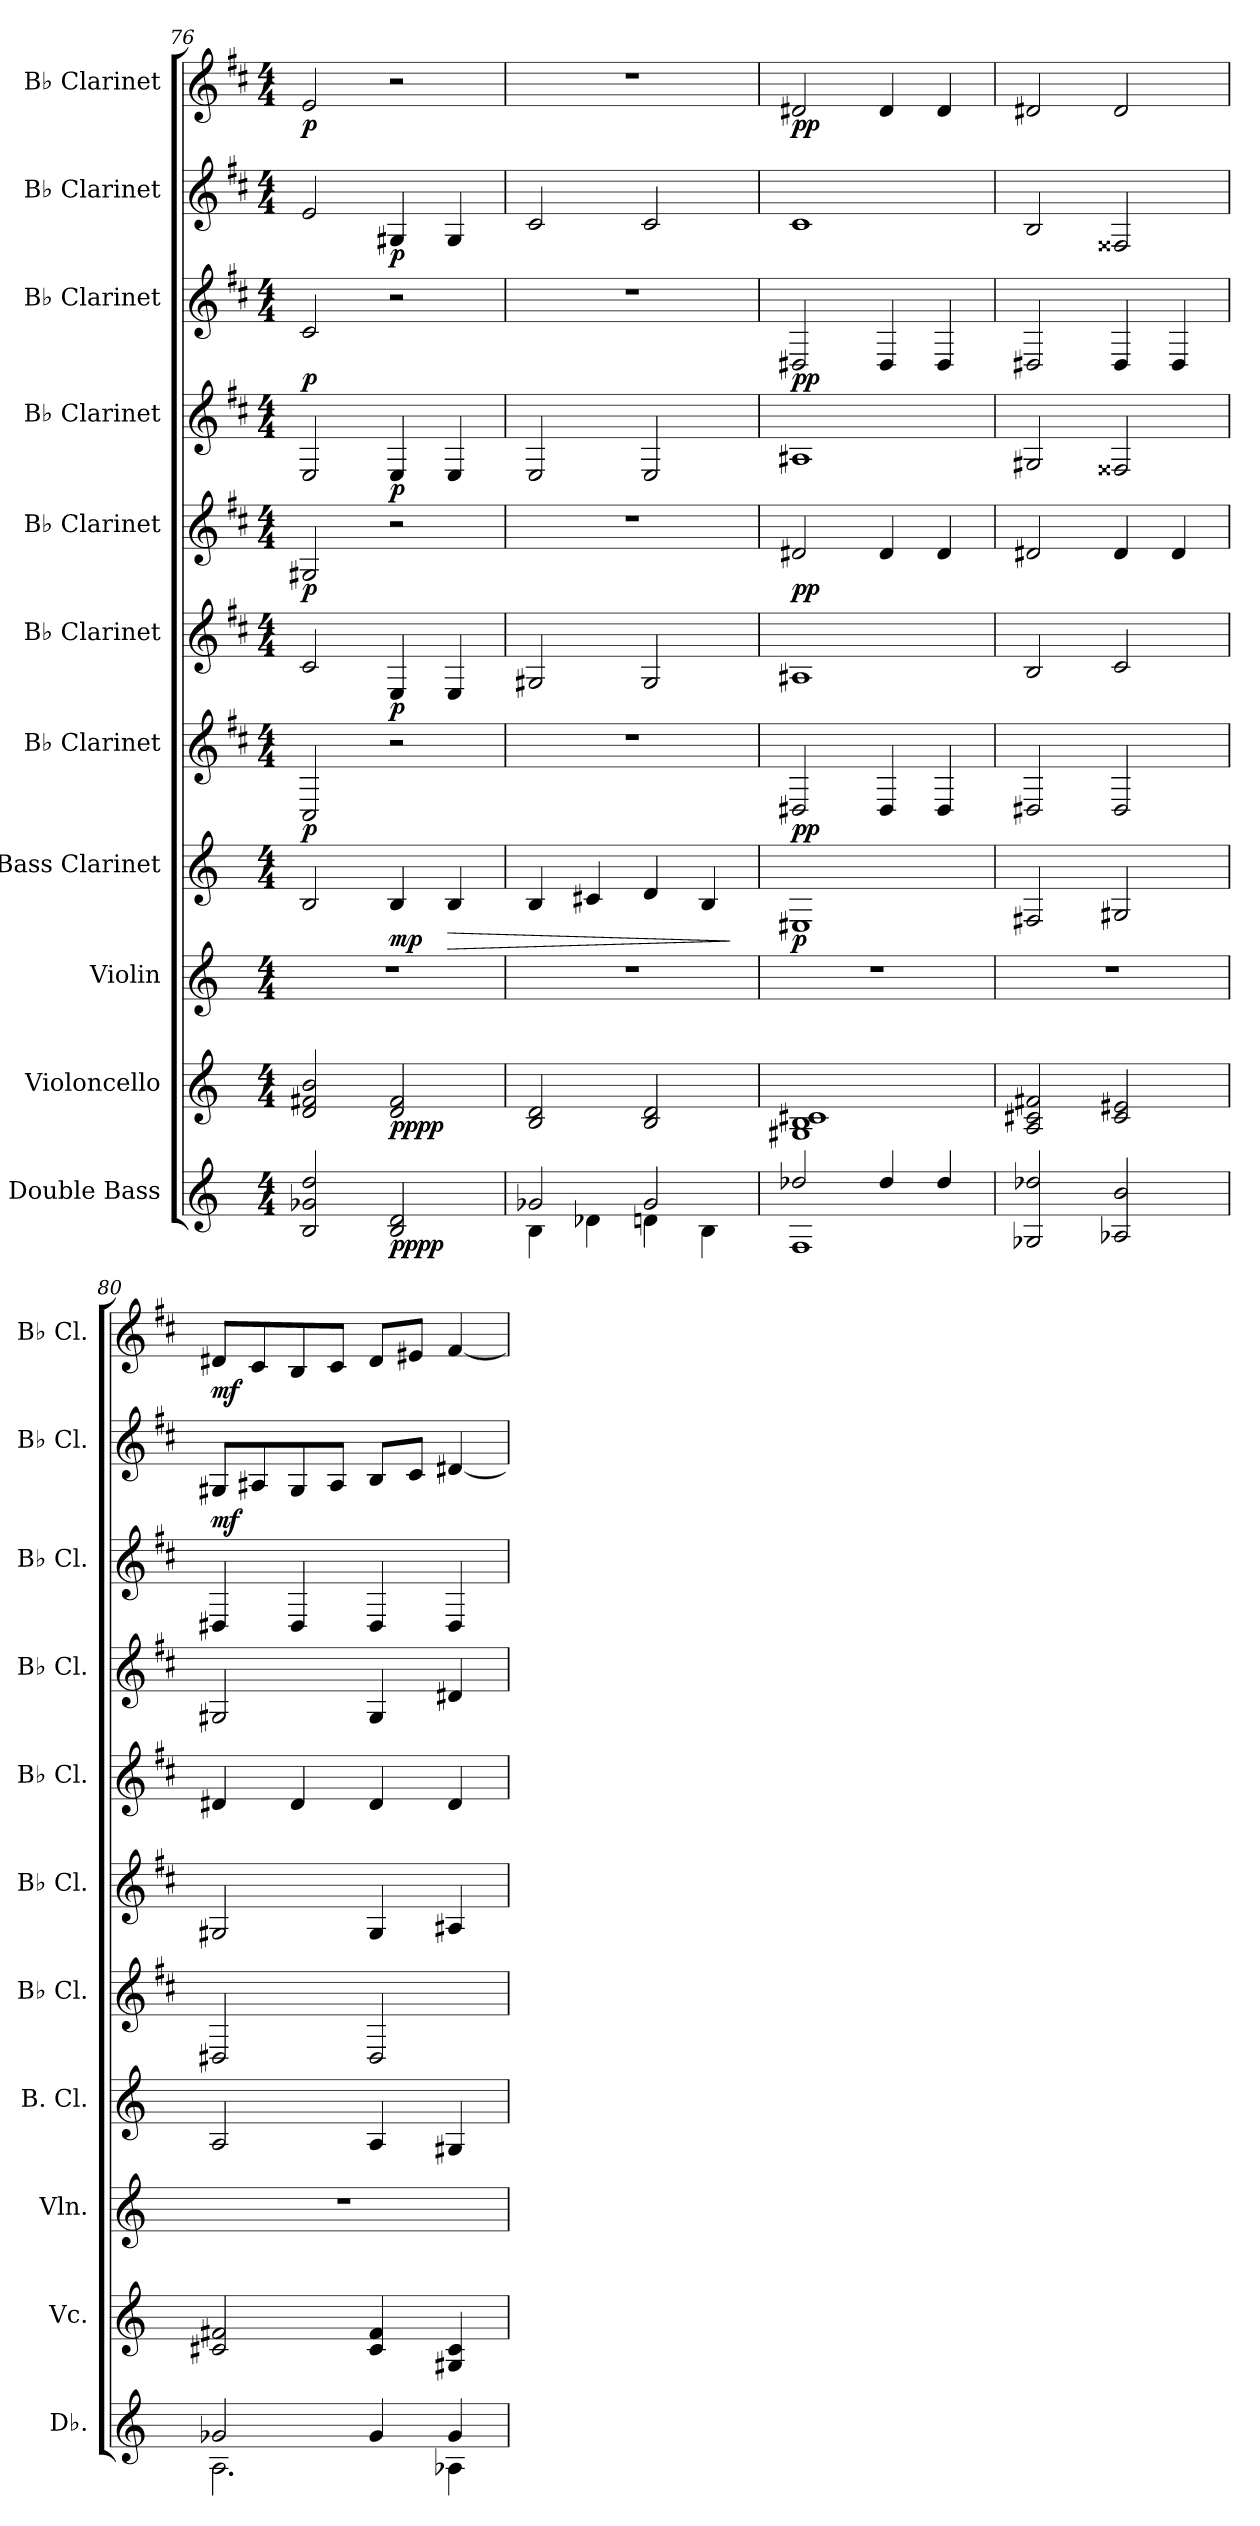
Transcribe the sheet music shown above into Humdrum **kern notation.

**kern	**dynam	**kern	**dynam	**kern	**kern	**dynam	**kern	**dynam	**kern	**dynam	**kern	**dynam	**kern	**dynam	**kern	**dynam	**kern	**dynam	**kern	**dynam
*part11	*part11	*part10	*part10	*part9	*part8	*part8	*part7	*part7	*part6	*part6	*part5	*part5	*part4	*part4	*part3	*part3	*part2	*part2	*part1	*part1
*staff11	*staff11	*staff10	*staff10	*staff9	*staff8	*staff8	*staff7	*staff7	*staff6	*staff6	*staff5	*staff5	*staff4	*staff4	*staff3	*staff3	*staff2	*staff2	*staff1	*staff1
*I"Double Bass	*	*I"Violoncello	*	*I"Violin	*I"Bass Clarinet	*	*I"B♭ Clarinet	*	*I"B♭ Clarinet	*	*I"B♭ Clarinet	*	*I"B♭ Clarinet	*	*I"B♭ Clarinet	*	*I"B♭ Clarinet	*	*I"B♭ Clarinet	*
*I'Db.	*	*I'Vc.	*	*I'Vln.	*I'B. Cl.	*	*I'B♭ Cl.	*	*I'B♭ Cl.	*	*I'B♭ Cl.	*	*I'B♭ Cl.	*	*I'B♭ Cl.	*	*I'B♭ Cl.	*	*I'B♭ Cl.	*
*clefG2	*	*clefG2	*	*clefG2	*clefG2	*	*clefG2	*	*clefG2	*	*clefG2	*	*clefG2	*	*clefG2	*	*clefG2	*	*clefG2	*
*ITrd7c12	*	*	*	*	*ITrd8c14	*	*ITrd1c2	*	*ITrd1c2	*	*ITrd1c2	*	*ITrd1c2	*	*ITrd1c2	*	*ITrd1c2	*	*ITrd1c2	*
*k[]	*	*k[]	*	*k[]	*k[]	*	*k[]	*	*k[]	*	*k[]	*	*k[]	*	*k[]	*	*k[]	*	*k[]	*
*M4/4	*	*M4/4	*	*M4/4	*M4/4	*	*M4/4	*	*M4/4	*	*M4/4	*	*M4/4	*	*M4/4	*	*M4/4	*	*M4/4	*
=76	=76	=76	=76	=76	=76	=76	=76	=76	=76	=76	=76	=76	=76	=76	=76	=76	=76	=76	=76	=76
!	!	!	!	!	!	!	!	!LO:DY:b	!	!	!	!LO:DY:b	!	!	!	!LO:DY:b	!	!	!	!LO:DY:b
2BB/ 2G-X/ 2d/	.	2d/ 2f#X/ 2b/	.	1r	2BB/	.	2BB/	p	2B/	.	2F#X/	p	2D/	.	2B/	p	2d/	.	2d/	p
!	!LO:DY:b	!	!	!	!	!	!	!	!	!	!	!	!	!	!	!	!	!	!	!
!	!LO:DY:n=1:b	!	!LO:DY:b	!	!	!	!	!	!	!	!	!	!	!	!	!	!	!	!	!
!	!	!	!LO:DY:n=1:b	!	!	!LO:DY:b	!	!	!	!LO:DY:b	!	!	!	!LO:DY:b	!	!	!	!LO:DY:b	!	!
2BB/ 2D/	pp pp	2d/ 2f#/	pp pp	.	4BB/	mp	2r	.	4D/	p	2r	.	4D/	p	2r	.	4F#X/	p	2r	.
!	!	!	!	!	!	!LO:HP:b	!	!	!	!	!	!	!	!	!	!	!	!	!	!
.	.	.	.	.	4BB/	>	.	.	4D/	.	.	.	4D/	.	.	.	4F#/	.	.	.
!!LO:PB:g=z
=77	=77	=77	=77	=77	=77	=77	=77	=77	=77	=77	=77	=77	=77	=77	=77	=77	=77	=77	=77	=77
*^	*	*	*	*	*	*	*	*	*	*	*	*	*	*	*	*	*	*	*	*
2G-X/	4BB\	.	2B/ 2d/	.	1r	4BB/	.	1r	.	2F#X/	.	1r	.	2D/	.	1r	.	2B/	.	1r	.
.	4D-X\	.	.	.	.	4C#X/	.	.	.	.	.	.	.	.	.	.	.	.	.	.	.
2G-/	4Dn\	.	2B/ 2d/	.	.	4D/	.	.	.	2F#/	.	.	.	2D/	.	.	.	2B/	.	.	.
.	4BB\	.	.	.	.	4BB/	.	.	.	.	.	.	.	.	.	.	.	.	.	.	.
*v	*v	*	*	*	*	*	*	*	*	*	*	*	*	*	*	*	*	*	*	*	*
.	.	.	.	.	.	]	.	.	.	.	.	.	.	.	.	.	.	.	.	.
=78	=78	=78	=78	=78	=78	=78	=78	=78	=78	=78	=78	=78	=78	=78	=78	=78	=78	=78	=78	=78
*^	*	*	*	*	*	*	*	*	*	*	*	*	*	*	*	*	*	*	*	*
!	!	!	!	!	!	!	!LO:DY:b	!	!LO:DY:b	!	!	!	!LO:DY:b	!	!	!	!LO:DY:b	!	!	!	!LO:DY:b
2d-X/	1FF	.	1G#X 1B 1c#X	.	1r	1EE#X	p	2C#X/	pp	1G#X	.	2c#X/	pp	1G#X	.	2C#X/	pp	1B	.	2c#X/	pp
4d-/	.	.	.	.	.	.	.	4C#/	.	.	.	4c#/	.	.	.	4C#/	.	.	.	4c#/	.
4d-/	.	.	.	.	.	.	.	4C#/	.	.	.	4c#/	.	.	.	4C#/	.	.	.	4c#/	.
*v	*v	*	*	*	*	*	*	*	*	*	*	*	*	*	*	*	*	*	*	*	*
=79	=79	=79	=79	=79	=79	=79	=79	=79	=79	=79	=79	=79	=79	=79	=79	=79	=79	=79	=79	=79
2GG-X/ 2d-X/	.	2A/ 2c#X/ 2f#X/	.	1r	2FF#X/	.	2C#X/	.	2A/	.	2c#X/	.	2F#X/	.	2C#X/	.	2A/	.	2c#X/	.
2AA-X/ 2B/	.	2c#/ 2e#X/	.	.	2GG#X/	.	2C#/	.	2B/	.	4c#/	.	2E#X/	.	4C#/	.	2E#X/	.	2c#/	.
.	.	.	.	.	.	.	.	.	.	.	4c#/	.	.	.	4C#/	.	.	.	.	.
=80	=80	=80	=80	=80	=80	=80	=80	=80	=80	=80	=80	=80	=80	=80	=80	=80	=80	=80	=80	=80
*^	*	*	*	*	*	*	*	*	*	*	*	*	*	*	*	*	*	*	*	*
!	!	!	!	!	!	!	!	!	!	!	!	!	!	!	!	!	!	!	!LO:DY:b	!	!LO:DY:b
2G-X/	2.AA\	.	2c#X/ 2f#X/	.	1r	2AA/	.	2C#X/	.	2F#X/	.	4c#X/	.	2F#X/	.	4C#X/	.	8F#X/L	mf	8c#X/L	mf
.	.	.	.	.	.	.	.	.	.	.	.	.	.	.	.	.	.	8G#X/	.	8B/	.
.	.	.	.	.	.	.	.	.	.	.	.	4c#/	.	.	.	4C#/	.	8F#/	.	8A/	.
.	.	.	.	.	.	.	.	.	.	.	.	.	.	.	.	.	.	8G#/J	.	8B/J	.
4G-/	.	.	4c#/ 4f#/	.	.	4AA/	.	2C#/	.	4F#/	.	4c#/	.	4F#/	.	4C#/	.	8A/L	.	8c#/L	.
.	.	.	.	.	.	.	.	.	.	.	.	.	.	.	.	.	.	8B/J	.	8d#X/J	.
4G-/	4AA-X\	.	4G#X/ 4c#/	.	.	4GG#X/	.	.	.	4G#X/	.	4c#/	.	4c#X/	.	4C#/	.	[4c#X/	.	[4e/	.
*v	*v	*	*	*	*	*	*	*	*	*	*	*	*	*	*	*	*	*	*	*	*
=	=	=	=	=	=	=	=	=	=	=	=	=	=	=	=	=	=	=	=	=
*-	*-	*-	*-	*-	*-	*-	*-	*-	*-	*-	*-	*-	*-	*-	*-	*-	*-	*-	*-	*-
